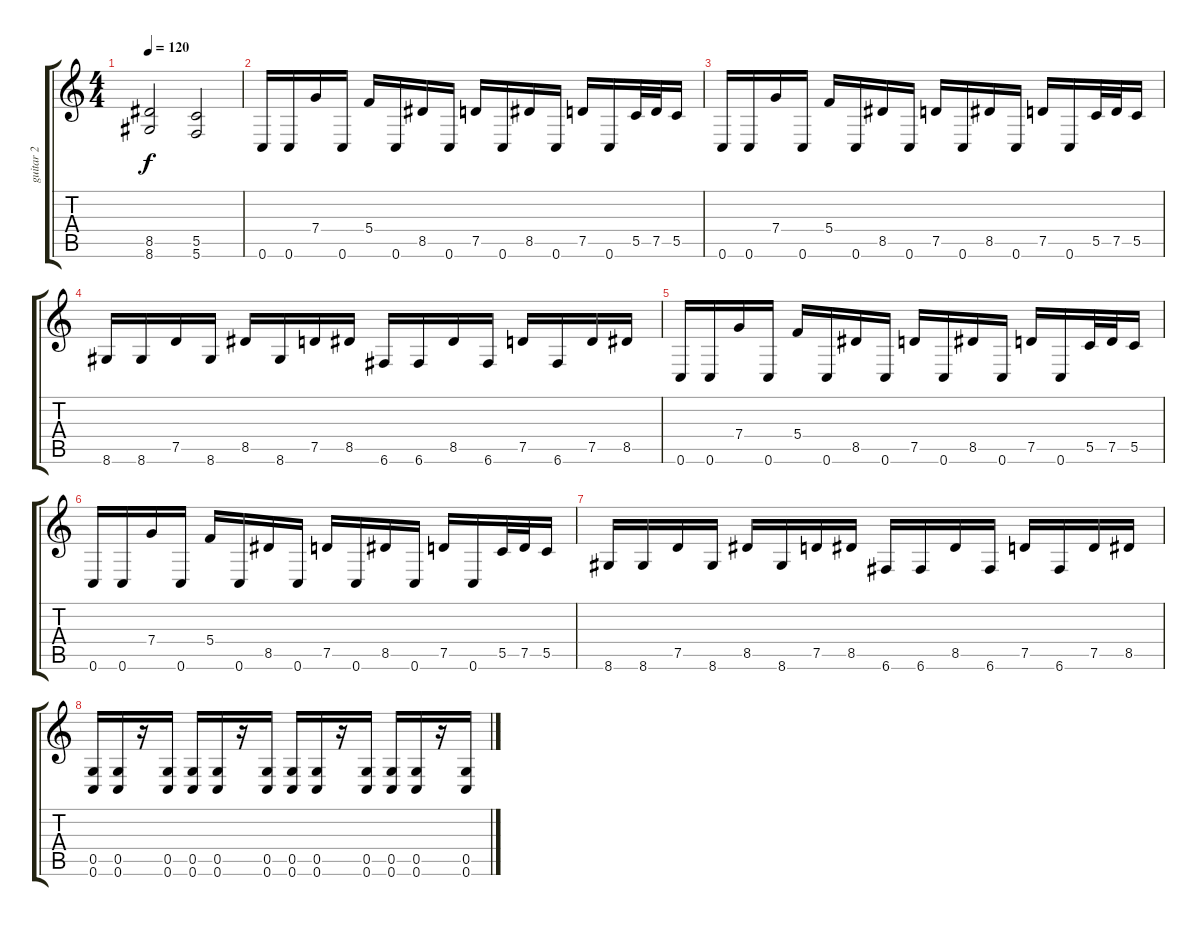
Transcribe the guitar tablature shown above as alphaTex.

\track ("guitar 2" "guitar 2") {instrument overdrivenguitar}
\staff {score tabs}
\tuning (D4 A3 F3 C3 G2 C2) {hide}
\ts (4 4)
\tempo 120
\clef g2
\ks c
(8.5 8.6).2{dy f instrument overdrivenguitar} (5.5 5.6).2 |
0.6.16 0.6.16 7.4.16 0.6.16 5.4.16 0.6.16 8.5.16 0.6.16 7.5.16 0.6.16 8.5.16 0.6.16 7.5.16 0.6.16 5.5.32 7.5.32 5.5.16 |
0.6.16 0.6.16 7.4.16 0.6.16 5.4.16 0.6.16 8.5.16 0.6.16 7.5.16 0.6.16 8.5.16 0.6.16 7.5.16 0.6.16 5.5.32 7.5.32 5.5.16 |
8.6.16 8.6.16 7.5.16 8.6.16 8.5.16 8.6.16 7.5.16 8.5.16 6.6.16 6.6.16 8.5.16 6.6.16 7.5.16 6.6.16 7.5.16 8.5.16 |
0.6.16 0.6.16 7.4.16 0.6.16 5.4.16 0.6.16 8.5.16 0.6.16 7.5.16 0.6.16 8.5.16 0.6.16 7.5.16 0.6.16 5.5.32 7.5.32 5.5.16 |
0.6.16 0.6.16 7.4.16 0.6.16 5.4.16 0.6.16 8.5.16 0.6.16 7.5.16 0.6.16 8.5.16 0.6.16 7.5.16 0.6.16 5.5.32 7.5.32 5.5.16 |
8.6.16 8.6.16 7.5.16 8.6.16 8.5.16 8.6.16 7.5.16 8.5.16 6.6.16 6.6.16 8.5.16 6.6.16 7.5.16 6.6.16 7.5.16 8.5.16 |
(0.5 0.6).16 (0.5 0.6).16 r.16 (0.5 0.6).16 (0.5 0.6).16 (0.5 0.6).16 r.16 (0.5 0.6).16 (0.5 0.6).16 (0.5 0.6).16 r.16 (0.5 0.6).16 (0.5 0.6).16 (0.5 0.6).16 r.16 (0.5 0.6).16
